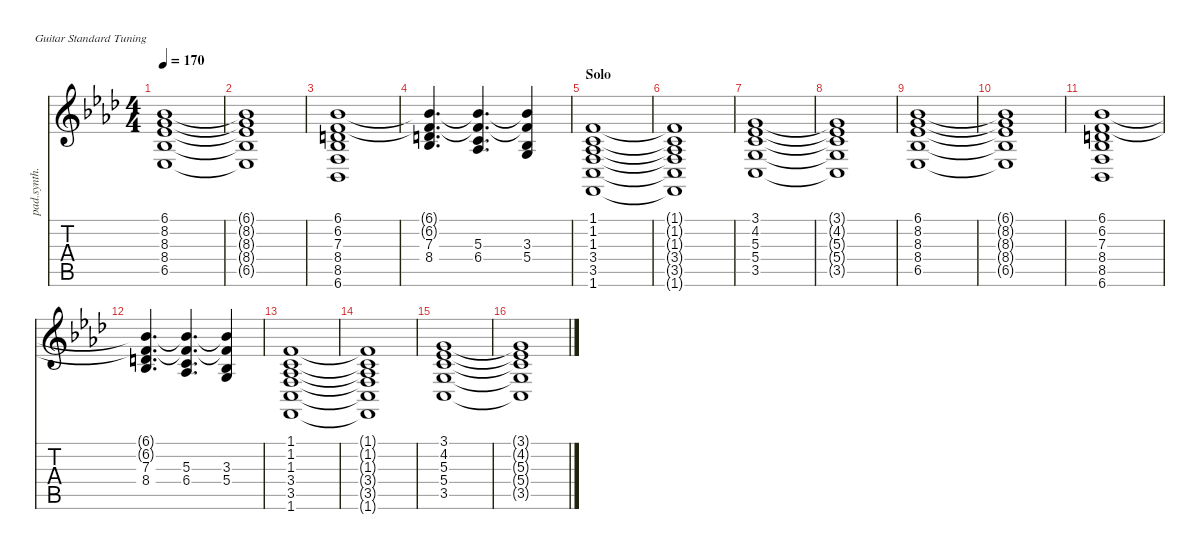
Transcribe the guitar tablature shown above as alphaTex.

\defaultSystemsLayout 4
\hideDynamics
\bracketExtendMode nobrackets
\otherSystemsTrackNameOrientation horizontal
\track ("Warm Pad" "pad.synth.") {instrument pad2warm}
\staff {score tabs}
\tuning (E4 B3 G3 D3 A2 E2)
\ts (4 4)
\tempo 170
\clef g2
\ks fminor
(6.1{acc b} 8.2{acc forcenatural} 8.3{acc b} 8.4{acc b} 6.5{acc b}).1{dy mf beam Up} |
(6.1{t acc b} 8.2{t acc forcenatural} 8.3{t acc b} 8.4{t acc b} 6.5{t acc b}).1{beam Up} |
(6.1{acc b} 6.2{acc forcenatural} 7.3{acc forcenatural} 8.4{acc b} 8.5{acc forcenatural} 6.6{acc b}).1{beam Up} |
(6.2{t acc forcenatural} 6.1{t acc b} 8.4{acc b} 7.3{acc forcenatural}).4{d beam Up} (6.2{t acc forcenatural} 6.1{t acc b} 6.4{acc b} 5.3{acc forcenatural}).4{d beam Up} (6.2{t acc forcenatural} 6.1{t acc b} 5.4{acc forcenatural} 3.3{acc b}).4{beam Up} |
\section ("" "Solo")
(1.6{acc forcenatural} 3.5{acc forcenatural} 3.4{acc forcenatural} 1.3{acc b} 1.2{acc forcenatural} 1.1{acc forcenatural}).1{beam Up} |
(1.6{t acc forcenatural} 3.5{t acc forcenatural} 3.4{t acc forcenatural} 1.3{t acc b} 1.2{t acc forcenatural} 1.1{t acc forcenatural}).1{beam Up} |
(3.1{acc forcenatural} 4.2{acc b} 5.3{acc forcenatural} 5.4{acc forcenatural} 3.5{acc forcenatural}).1{beam Up} |
(3.1{t acc forcenatural} 4.2{t acc b} 5.3{t acc forcenatural} 5.4{t acc forcenatural} 3.5{t acc forcenatural}).1{beam Up} |
(6.1{acc b} 8.2{acc forcenatural} 8.3{acc b} 8.4{acc b} 6.5{acc b}).1{beam Up} |
(6.1{t acc b} 8.2{t acc forcenatural} 8.3{t acc b} 8.4{t acc b} 6.5{t acc b}).1{beam Up} |
(6.1{acc b} 6.2{acc forcenatural} 7.3{acc forcenatural} 8.4{acc b} 8.5{acc forcenatural} 6.6{acc b}).1{beam Up} |
(6.2{t acc forcenatural} 6.1{t acc b} 8.4{acc b} 7.3{acc forcenatural}).4{d beam Up} (6.2{t acc forcenatural} 6.1{t acc b} 6.4{acc b} 5.3{acc forcenatural}).4{d beam Up} (6.2{t acc forcenatural} 6.1{t acc b} 5.4{acc forcenatural} 3.3{acc b}).4{beam Up} |
(1.6{acc forcenatural} 3.5{acc forcenatural} 3.4{acc forcenatural} 1.3{acc b} 1.2{acc forcenatural} 1.1{acc forcenatural}).1{beam Up} |
(1.6{t acc forcenatural} 3.5{t acc forcenatural} 3.4{t acc forcenatural} 1.3{t acc b} 1.2{t acc forcenatural} 1.1{t acc forcenatural}).1{beam Up} |
(3.1{acc forcenatural} 4.2{acc b} 5.3{acc forcenatural} 5.4{acc forcenatural} 3.5{acc forcenatural}).1{beam Up} |
(3.1{t acc forcenatural} 4.2{t acc b} 5.3{t acc forcenatural} 5.4{t acc forcenatural} 3.5{t acc forcenatural}).1{beam Up}
